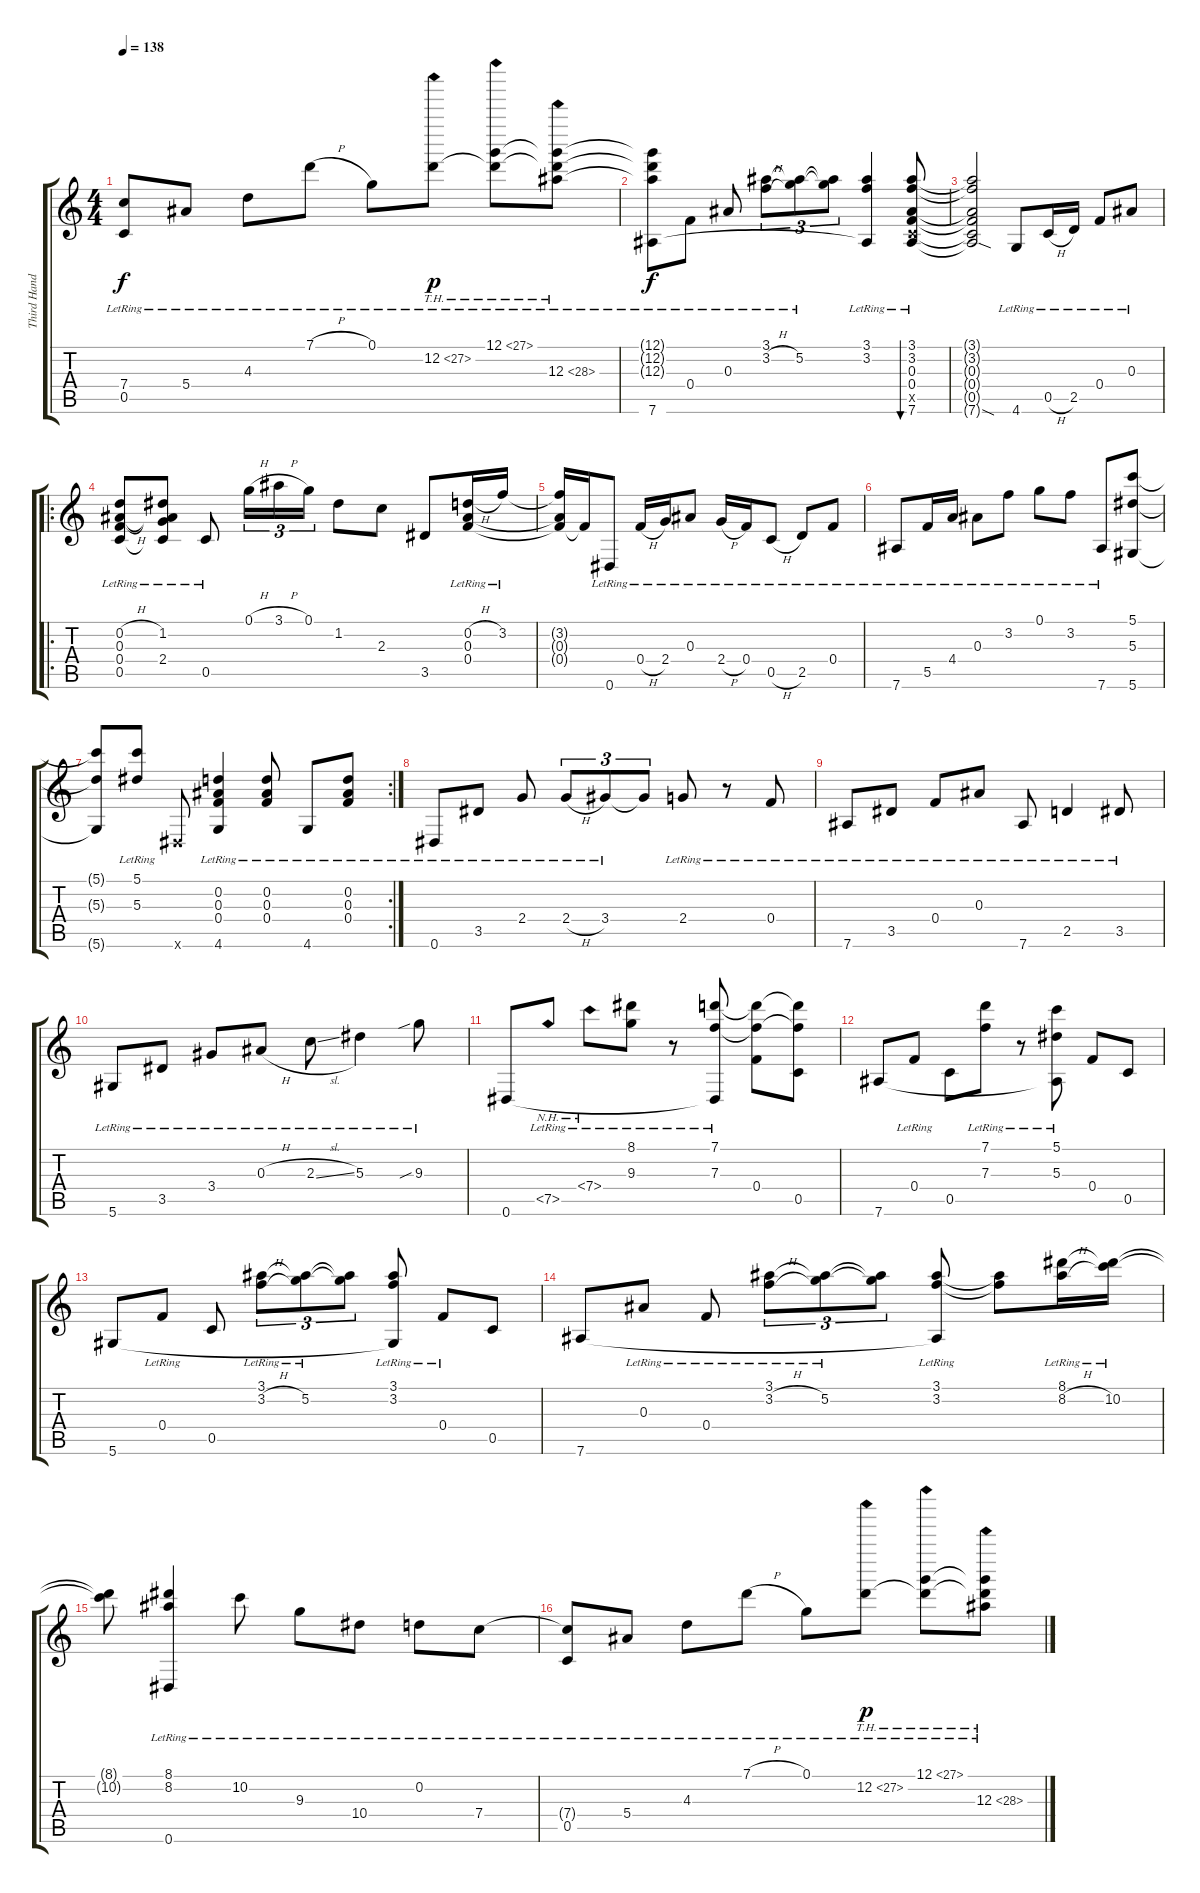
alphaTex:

\track ("Third Hand Capo" "Third Hand") {instrument acousticguitarsteel}
\staff {score tabs}
\tuning (G4 D4 Bb3 F3 C3 Eb2) {hide}
\ts (4 4)
\tempo 138
\clef g2
\ks c
(7.4{t} 0.5{lr}).8{dy f} 5.4{lr}.8 4.3{lr}.8 7.1{h lr}.8 0.1{lr}.8 12.2{th 15 lr}.8{dy p} (12.1{th 15 lr} 12.2{t}).8 (12.1{t} 12.2{t} 12.3{th 16 lr}).8 |
(12.1{t} 12.2{t} 12.3{t} 7.6{lr}).8{dy f} 0.4{lr}.8 0.3{lr}.8 (3.1{lr} 3.2{h lr}).8{tu (3 2)} (3.1{t} 5.2{lr}).8{tu (3 2)} (3.1{t} 5.2{t}).8{tu (3 2)} (3.1{lr} 3.2{lr} 7.6{t}).4 (3.1{lr} 3.2{lr} 0.3{lr} 0.4{lr} 0.5{x} 7.6{lr}).8{bu 480} |
(3.1{t} 3.2{t} 0.3{t} 0.4{t} 0.5{t} 7.6{sod t}).2 4.6{lr}.8 0.5{h lr}.16 2.5{lr}.16 0.4{lr}.8 0.3{lr}.8 |
\ro
(0.2{h} 0.3{lr} 0.4{h} 0.5{lr}).8 (1.2{lr} 0.3{t} 2.4{lr} 0.5{t}).8 0.5{lr}.8 0.1{h}.16{tu (3 2)} 3.1{h}.16{tu (3 2)} 0.1.16{tu (3 2)} 1.2.8 2.3.8 3.5.8 (0.2{h lr} 0.3{lr} 0.4{lr}).16 3.2{lr}.16 |
(3.2{t} 0.3{t} 0.4{t}).16 0.4{t}.16 0.6{lr}.8 0.4{h lr}.16 2.4{lr}.16 0.3{lr}.8 2.4{h lr}.16 0.4{lr}.16 0.5{h lr}.8 2.5{lr}.8 0.4{lr}.8 |
7.6{lr}.8 5.5{lr}.16 4.4{lr}.16 0.3{lr}.8 3.2{lr}.8 0.1{lr}.8 3.2{lr}.8 7.6{lr}.8 (5.1 5.3 5.6).8 |
\rc 2
(5.1{t} 5.3{t} 5.6{t}).8 (5.1{lr} 5.3{lr}).8 0.6{x}.8 (0.2{lr} 0.3{lr} 0.4{lr} 4.6{lr}).4 (0.2{lr} 0.3{lr} 0.4{lr}).8 4.6{lr}.8 (0.2{lr} 0.3{lr} 0.4{lr}).8 |
0.6{lr}.8 3.5{lr}.8 2.4{lr}.8 2.4{h lr}.8{tu (3 2)} 3.4{lr}.8{tu (3 2)} 3.4{t}.8{tu (3 2)} 2.4{lr}.8 r.8 0.4{lr}.8 |
7.6{lr}.8 3.5{lr}.8 0.4{lr}.8 0.3{lr}.8 7.6{lr}.8 2.5{lr}.4 3.5{lr}.8 |
5.6{lr}.8 3.5{lr}.8 3.4{lr}.8 0.3{h lr}.8 2.3{sl lr}.8 5.3{lr}.4 9.3{sib lr}.8 |
0.6.8 7.5{nh lr}.8 7.4{nh lr}.8 (8.1{lr} 9.3{lr}).8 r.8 (7.1{lr} 7.3{lr} 0.6{t}).8 (7.1{t} 7.3{t} 0.4).8 (7.1{t} 7.3{t} 0.5).8 |
7.6.8 0.4{lr}.8 0.5.8 (7.1{lr} 7.3{lr}).8 r.8 (5.1{lr} 5.3{lr} 7.6{t}).8 0.4.8 0.5.8 |
5.6.8 0.4{lr}.8 0.5.8 (3.1{lr} 3.2{h lr}).8{tu (3 2)} (3.1{t} 5.2{lr}).8{tu (3 2)} (3.1{t} 5.2{t}).8{tu (3 2)} (3.1{lr} 3.2{lr} 5.6{t}).8 0.4{lr}.8 0.5.8 |
7.6.8 0.3{lr}.8 0.4{lr}.8 (3.1{lr} 3.2{h lr}).8{tu (3 2)} (3.1{t} 5.2{lr}).8{tu (3 2)} (3.1{t} 5.2{t}).8{tu (3 2)} (3.1{lr} 3.2{lr} 7.6{t}).8 (3.1{t} 3.2{t}).8 (8.1{lr} 8.2{h lr}).16 (8.1{t} 10.2{lr}).16 |
(8.1{t} 10.2{t}).8 (8.1{lr} 8.2{lr} 0.6{lr}).4 10.2{lr}.8 9.3{lr}.8 10.4{lr}.8 0.2{lr}.8 7.4{lr}.8 |
(7.4{t} 0.5{lr}).8 5.4{lr}.8 4.3{lr}.8 7.1{h lr}.8 0.1{lr}.8 12.2{th 15 lr}.8{dy p} (12.1{th 15 lr} 12.2{t}).8 (12.1{t} 12.2{t} 12.3{th 16 lr}).8
